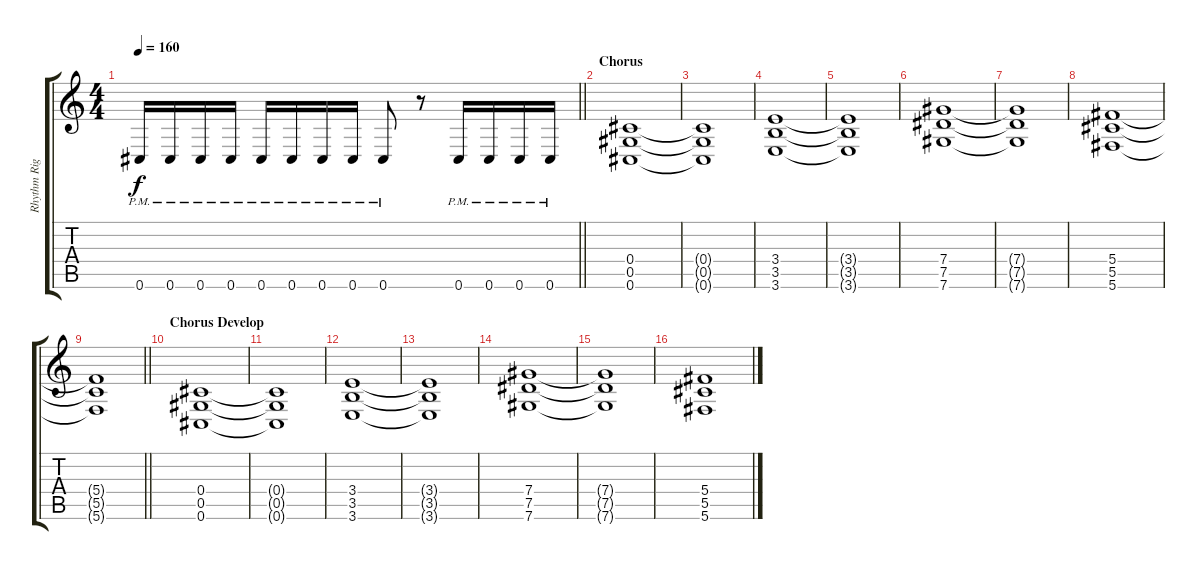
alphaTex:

\track ("Rhythm Right" "Rhythm Rig") {instrument distortionguitar}
\staff {score tabs}
\tuning (Eb4 Bb3 Gb3 Db3 Ab2 Db2) {hide}
\ts (4 4)
\tempo 160
\clef g2
\barLineRight lightlight
\ks c
0.6{pm}.16{dy f} 0.6{pm}.16 0.6{pm}.16 0.6{pm}.16 0.6{pm}.16 0.6{pm}.16 0.6{pm}.16 0.6{pm}.16 0.6{pm}.8 r.8 0.6{pm}.16 0.6{pm}.16 0.6{pm}.16 0.6{pm}.16 |
\section ("" "Chorus")
(0.4 0.5 0.6).1 |
(0.4{t} 0.5{t} 0.6{t}).1 |
(3.4 3.5 3.6).1 |
(3.4{t} 3.5{t} 3.6{t}).1 |
(7.4 7.5 7.6).1 |
(7.4{t} 7.5{t} 7.6{t}).1 |
(5.4 5.5 5.6).1 |
\barLineRight lightlight
(5.4{t} 5.5{t} 5.6{t}).1 |
\section ("" "Chorus Develop")
(0.4 0.5 0.6).1 |
(0.4{t} 0.5{t} 0.6{t}).1 |
(3.4 3.5 3.6).1 |
(3.4{t} 3.5{t} 3.6{t}).1 |
(7.4 7.5 7.6).1 |
(7.4{t} 7.5{t} 7.6{t}).1 |
(5.4 5.5 5.6).1
